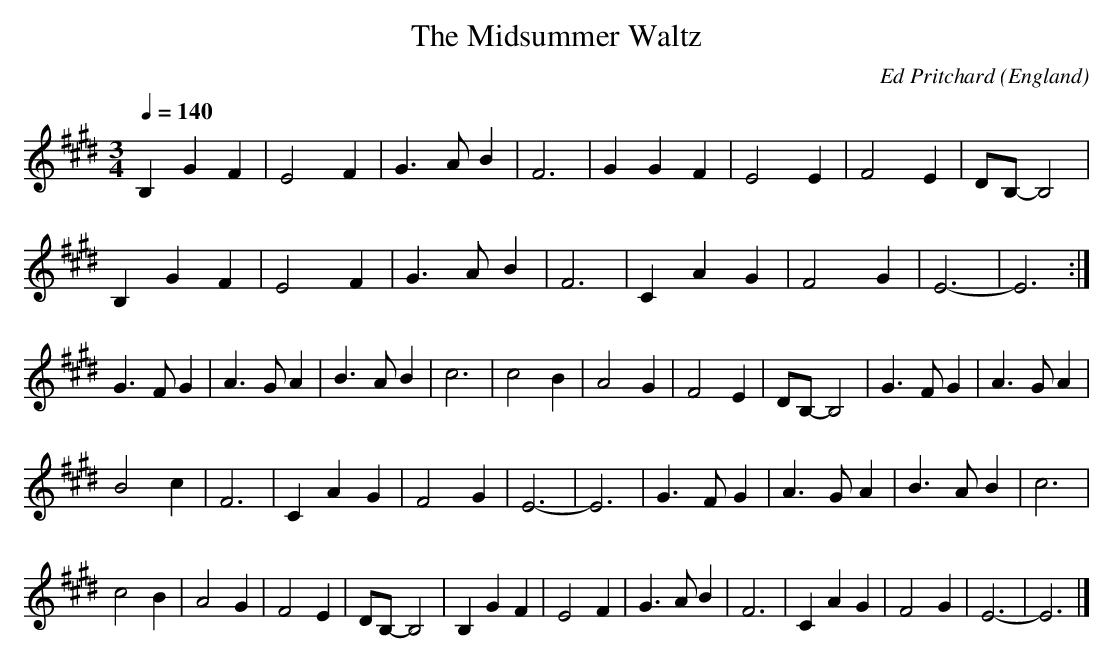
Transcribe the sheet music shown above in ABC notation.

X:1
T:Midsummer Waltz, The
C:Ed Pritchard
O:England
M:3/4
K:Emaj
L:1/4
Q:1/4=140
B, G F | E2 F | G>A B | F3 | G G F | E2 E | F2 E | D/2B,/2-B,2 |
B, G F | E2 F | G>A B | F3 | C A G | F2 G | E3-| E3 :|
G>F G | A>G A | B>A B | c3 | c2 B |\
A2 G | F2 E | D/2B,/2-B,2 | G>F G | A>G A |
B2 c | F3 | C A G | F2 G | E3- |\
E3 | G>F G | A>G A | B>A B | c3 |
c2 B | A2 G | F2 E | D/2B,/2-B,2 | B, G F |\
E2 F | G>A B | F3 | C A G | F2 G | E3- | E3 |]
